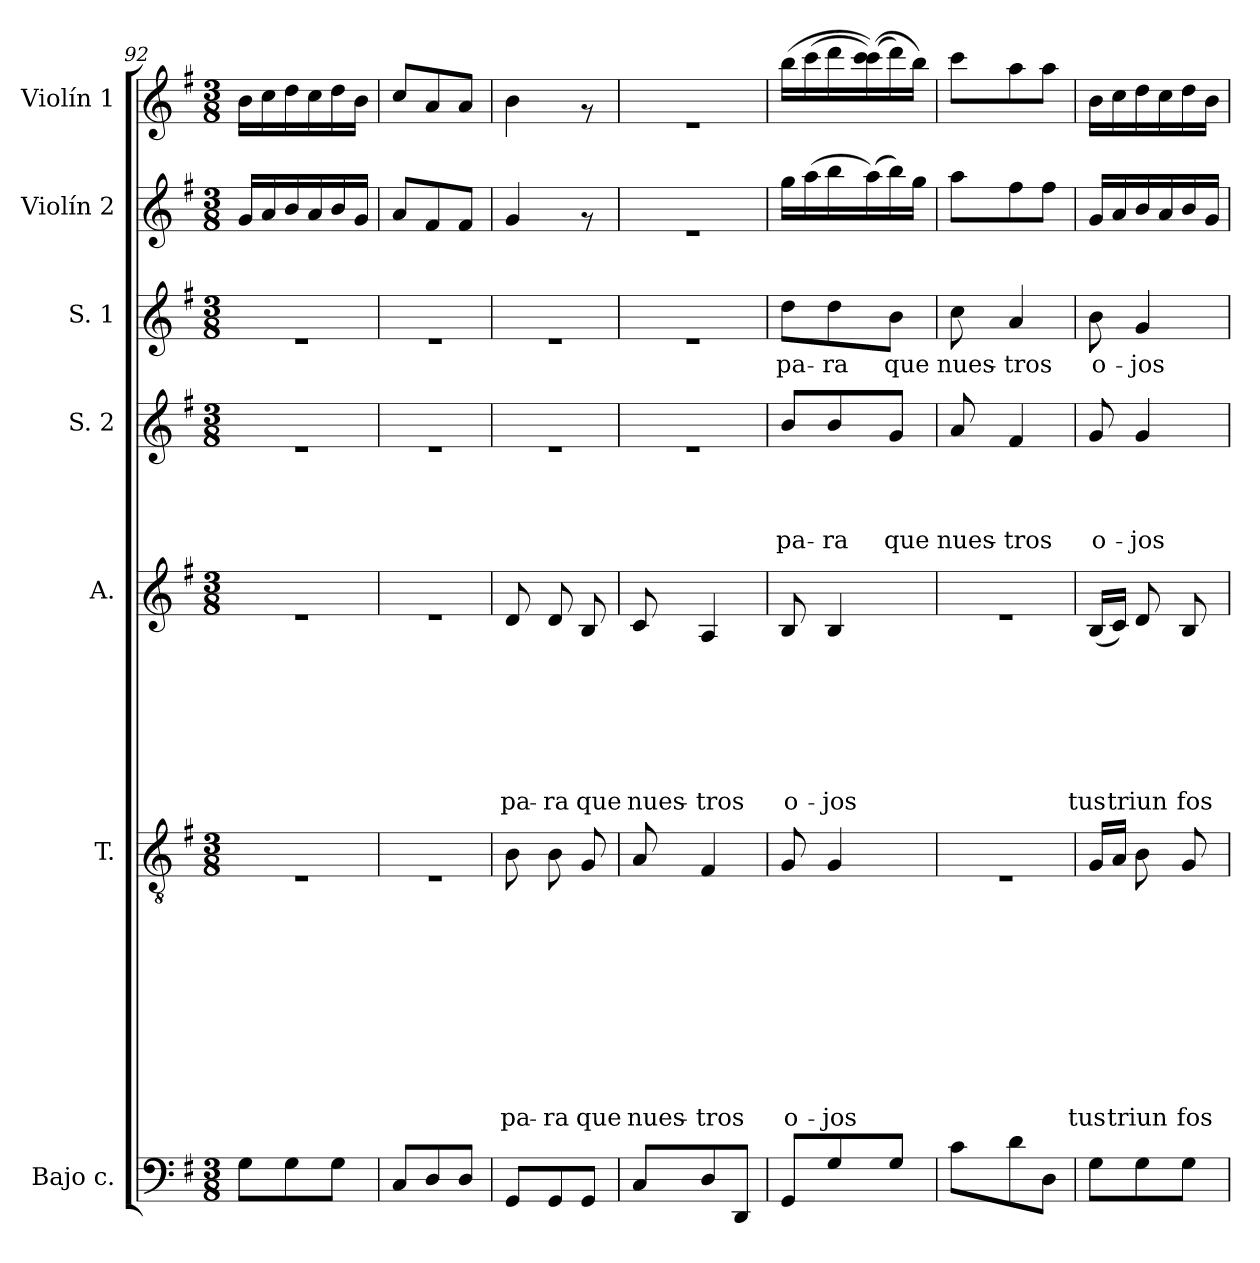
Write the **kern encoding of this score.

**kern	**kern	**text	**text	**text	**text	**text	**text	**text	**text	**text	**text	**kern	**text	**text	**text	**text	**text	**text	**text	**kern	**text	**text	**text	**text	**kern	**text	**kern	**kern
*part7	*part6	*part6	*part6	*part6	*part6	*part6	*part6	*part6	*part6	*part6	*part6	*part5	*part5	*part5	*part5	*part5	*part5	*part5	*part5	*part4	*part4	*part4	*part4	*part4	*part3	*part3	*part2	*part1
*staff7	*staff6	*staff6	*staff6	*staff6	*staff6	*staff6	*staff6	*staff6	*staff6	*staff6	*staff6	*staff5	*staff5	*staff5	*staff5	*staff5	*staff5	*staff5	*staff5	*staff4	*staff4	*staff4	*staff4	*staff4	*staff3	*staff3	*staff2	*staff1
*I"Bajo c.	*I"T.	*	*	*	*	*	*	*	*	*	*	*I"A.	*	*	*	*	*	*	*	*I"S. 2	*	*	*	*	*I"S. 1	*	*I"Violín 2	*I"Violín 1
*I'Bajo c.	*I'T.	*	*	*	*	*	*	*	*	*	*	*I'A.	*	*	*	*	*	*	*	*I'S. 2	*	*	*	*	*I'S. 1	*	*I'Violín 2	*I'Violín 1
*clefF4	*clefGv2	*	*	*	*	*	*	*	*	*	*	*clefG2	*	*	*	*	*	*	*	*clefG2	*	*	*	*	*clefG2	*	*clefG2	*clefG2
*ITrd7c12	*	*	*	*	*	*	*	*	*	*	*	*	*	*	*	*	*	*	*	*	*	*	*	*	*	*	*	*
*k[f#]	*k[f#]	*	*	*	*	*	*	*	*	*	*	*k[f#]	*	*	*	*	*	*	*	*k[f#]	*	*	*	*	*k[f#]	*	*k[f#]	*k[f#]
*G:	*G:	*	*	*	*	*	*	*	*	*	*	*G:	*	*	*	*	*	*	*	*G:	*	*	*	*	*G:	*	*G:	*G:
*M3/8	*M3/8	*	*	*	*	*	*	*	*	*	*	*M3/8	*	*	*	*	*	*	*	*M3/8	*	*	*	*	*M3/8	*	*M3/8	*M3/8
=92	=92	=92	=92	=92	=92	=92	=92	=92	=92	=92	=92	=92	=92	=92	=92	=92	=92	=92	=92	=92	=92	=92	=92	=92	=92	=92	=92	=92
8GG\L	4.rE	.	.	.	.	.	.	.	.	.	.	4.re	.	.	.	.	.	.	.	4.re	.	.	.	.	4.re	.	16g/LL	16b\LL
.	.	.	.	.	.	.	.	.	.	.	.	.	.	.	.	.	.	.	.	.	.	.	.	.	.	.	16a/	16cc\
8GG\	.	.	.	.	.	.	.	.	.	.	.	.	.	.	.	.	.	.	.	.	.	.	.	.	.	.	16b/	16dd\
.	.	.	.	.	.	.	.	.	.	.	.	.	.	.	.	.	.	.	.	.	.	.	.	.	.	.	16a/	16cc\
8GG\J	.	.	.	.	.	.	.	.	.	.	.	.	.	.	.	.	.	.	.	.	.	.	.	.	.	.	16b/	16dd\
.	.	.	.	.	.	.	.	.	.	.	.	.	.	.	.	.	.	.	.	.	.	.	.	.	.	.	16g/JJ	16b\JJ
=93	=93	=93	=93	=93	=93	=93	=93	=93	=93	=93	=93	=93	=93	=93	=93	=93	=93	=93	=93	=93	=93	=93	=93	=93	=93	=93	=93	=93
8CC/L	4.rE	.	.	.	.	.	.	.	.	.	.	4.re	.	.	.	.	.	.	.	4.re	.	.	.	.	4.re	.	8a/L	8cc/L
8DD/	.	.	.	.	.	.	.	.	.	.	.	.	.	.	.	.	.	.	.	.	.	.	.	.	.	.	8f#/	8a/
8DD/J	.	.	.	.	.	.	.	.	.	.	.	.	.	.	.	.	.	.	.	.	.	.	.	.	.	.	8f#/J	8a/J
=94	=94	=94	=94	=94	=94	=94	=94	=94	=94	=94	=94	=94	=94	=94	=94	=94	=94	=94	=94	=94	=94	=94	=94	=94	=94	=94	=94	=94
!	!	!	!	!	!	!	!	!	!	!	!LO:LY:b	!	!	!	!	!	!	!	!LO:LY:b	!	!	!	!	!	!	!	!	!
8GGG/L	8B\	.	.	.	.	.	.	.	.	.	pa-	8d/	.	.	.	.	.	.	pa-	4.re	.	.	.	.	4.re	.	4g/	4b\
!	!	!	!	!	!	!	!	!	!	!	!LO:LY:b	!	!	!	!	!	!	!	!LO:LY:b	!	!	!	!	!	!	!	!	!
8GGG/	8B\	.	.	.	.	.	.	.	.	.	-ra	8d/	.	.	.	.	.	.	-ra	.	.	.	.	.	.	.	.	.
!	!	!	!	!	!	!	!	!	!	!	!LO:LY:b	!	!	!	!	!	!	!	!LO:LY:b	!	!	!	!	!	!	!	!	!
8GGG/J	8G/	.	.	.	.	.	.	.	.	.	que	8B/	.	.	.	.	.	.	que	.	.	.	.	.	.	.	8rf	8rf
=95	=95	=95	=95	=95	=95	=95	=95	=95	=95	=95	=95	=95	=95	=95	=95	=95	=95	=95	=95	=95	=95	=95	=95	=95	=95	=95	=95	=95
!	!	!	!	!	!	!	!	!	!	!	!LO:LY:b	!	!	!	!	!	!	!	!LO:LY:b	!	!	!	!	!	!	!	!	!
8CC/L	8A/	.	.	.	.	.	.	.	.	.	nues-	8c/	.	.	.	.	.	.	nues-	4.re	.	.	.	.	4.re	.	4.re	4.re
!	!	!	!	!	!	!	!	!	!	!	!LO:LY:b	!	!	!	!	!	!	!	!LO:LY:b	!	!	!	!	!	!	!	!	!
8DD/	4F#/	.	.	.	.	.	.	.	.	.	-tros	4A/	.	.	.	.	.	.	-tros	.	.	.	.	.	.	.	.	.
8DDD/J	.	.	.	.	.	.	.	.	.	.	.	.	.	.	.	.	.	.	.	.	.	.	.	.	.	.	.	.
=96	=96	=96	=96	=96	=96	=96	=96	=96	=96	=96	=96	=96	=96	=96	=96	=96	=96	=96	=96	=96	=96	=96	=96	=96	=96	=96	=96	=96
!	!	!	!	!	!	!	!	!	!	!	!LO:LY:b	!	!	!	!	!	!	!	!LO:LY:b	!	!	!	!	!LO:LY:b	!	!LO:LY:b	!	!
8GGG/L	8G/	.	.	.	.	.	.	.	.	.	o-	8B/	.	.	.	.	.	.	o-	8b/L	.	.	.	pa-	8dd\L	pa-	16gg\LL	(<16bb\LL
.	.	.	.	.	.	.	.	.	.	.	.	.	.	.	.	.	.	.	.	.	.	.	.	.	.	.	(>16aa\	(>16ccc\
!	!	!	!	!	!	!	!	!	!	!	!LO:LY:b	!	!	!	!	!	!	!	!LO:LY:b	!	!	!	!	!LO:LY:b	!	!LO:LY:b	!	!
8GG/	4G/	.	.	.	.	.	.	.	.	.	-jos	4B/	.	.	.	.	.	.	-jos	8b/	.	.	.	-ra	8dd\	-ra	16bb\	16ddd\
.	.	.	.	.	.	.	.	.	.	.	.	.	.	.	.	.	.	.	.	.	.	.	.	.	.	.	(>16aa\)	(>(<16ccc\ 16ccc\))
!	!	!	!	!	!	!	!	!	!	!	!	!	!	!	!	!	!	!	!	!	!	!	!	!LO:LY:b	!	!LO:LY:b	!	!
8GG/J	.	.	.	.	.	.	.	.	.	.	.	.	.	.	.	.	.	.	.	8g/J	.	.	.	que	8b\J	que	16bb\)	16ddd\)
.	.	.	.	.	.	.	.	.	.	.	.	.	.	.	.	.	.	.	.	.	.	.	.	.	.	.	16gg\JJ	16bb\JJ)
!!LO:PB:g=z
=97	=97	=97	=97	=97	=97	=97	=97	=97	=97	=97	=97	=97	=97	=97	=97	=97	=97	=97	=97	=97	=97	=97	=97	=97	=97	=97	=97	=97
!	!	!	!	!	!	!	!	!	!	!	!	!	!	!	!	!	!	!	!	!	!	!	!	!LO:LY:b	!	!LO:LY:b	!	!
8C\L	4.rE	.	.	.	.	.	.	.	.	.	.	4.re	.	.	.	.	.	.	.	8a/	.	.	.	nues-	8cc\	nues-	8aa\L	8ccc\L
!	!	!	!	!	!	!	!	!	!	!	!	!	!	!	!	!	!	!	!	!	!	!	!	!LO:LY:b	!	!LO:LY:b	!	!
8D\	.	.	.	.	.	.	.	.	.	.	.	.	.	.	.	.	.	.	.	4f#/	.	.	.	-tros	4a/	-tros	8ff#\	8aa\
8DD\J	.	.	.	.	.	.	.	.	.	.	.	.	.	.	.	.	.	.	.	.	.	.	.	.	.	.	8ff#\J	8aa\J
=98	=98	=98	=98	=98	=98	=98	=98	=98	=98	=98	=98	=98	=98	=98	=98	=98	=98	=98	=98	=98	=98	=98	=98	=98	=98	=98	=98	=98
!	!	!	!	!	!	!	!	!	!	!	!LO:LY:b	!	!	!	!	!	!	!	!LO:LY:b	!	!	!	!	!LO:LY:b	!	!LO:LY:b	!	!
8GG\L	16G/LL	.	.	.	.	.	.	.	.	.	tus	(>16B/LL	.	.	.	.	.	.	tus	8g/	.	.	.	o-	8b\	o-	16g/LL	16b\LL
!	!	!	!	!	!	!	!	!	!	!	!LO:LY:b	!	!	!	!	!	!	!	!LO:LY:b	!	!	!	!	!	!	!	!	!
.	16A/JJ	.	.	.	.	.	.	.	.	.	triun	16c/JJ)	.	.	.	.	.	.	triun	.	.	.	.	.	.	.	16a/	16cc\
!	!	!	!	!	!	!	!	!	!	!	!	!	!	!	!	!	!	!	!	!	!	!	!	!LO:LY:b	!	!LO:LY:b	!	!
8GG\	8B\	.	.	.	.	.	.	.	.	.	.	8d/	.	.	.	.	.	.	.	4g/	.	.	.	-jos	4g/	-jos	16b/	16dd\
.	.	.	.	.	.	.	.	.	.	.	.	.	.	.	.	.	.	.	.	.	.	.	.	.	.	.	16a/	16cc\
!	!	!	!	!	!	!	!	!	!	!	!LO:LY:b	!	!	!	!	!	!	!	!LO:LY:b	!	!	!	!	!	!	!	!	!
8GG\J	8G/	.	.	.	.	.	.	.	.	.	fos	8B/	.	.	.	.	.	.	fos	.	.	.	.	.	.	.	16b/	16dd\
.	.	.	.	.	.	.	.	.	.	.	.	.	.	.	.	.	.	.	.	.	.	.	.	.	.	.	16g/JJ	16b\JJ
=	=	=	=	=	=	=	=	=	=	=	=	=	=	=	=	=	=	=	=	=	=	=	=	=	=	=	=	=
*-	*-	*-	*-	*-	*-	*-	*-	*-	*-	*-	*-	*-	*-	*-	*-	*-	*-	*-	*-	*-	*-	*-	*-	*-	*-	*-	*-	*-
